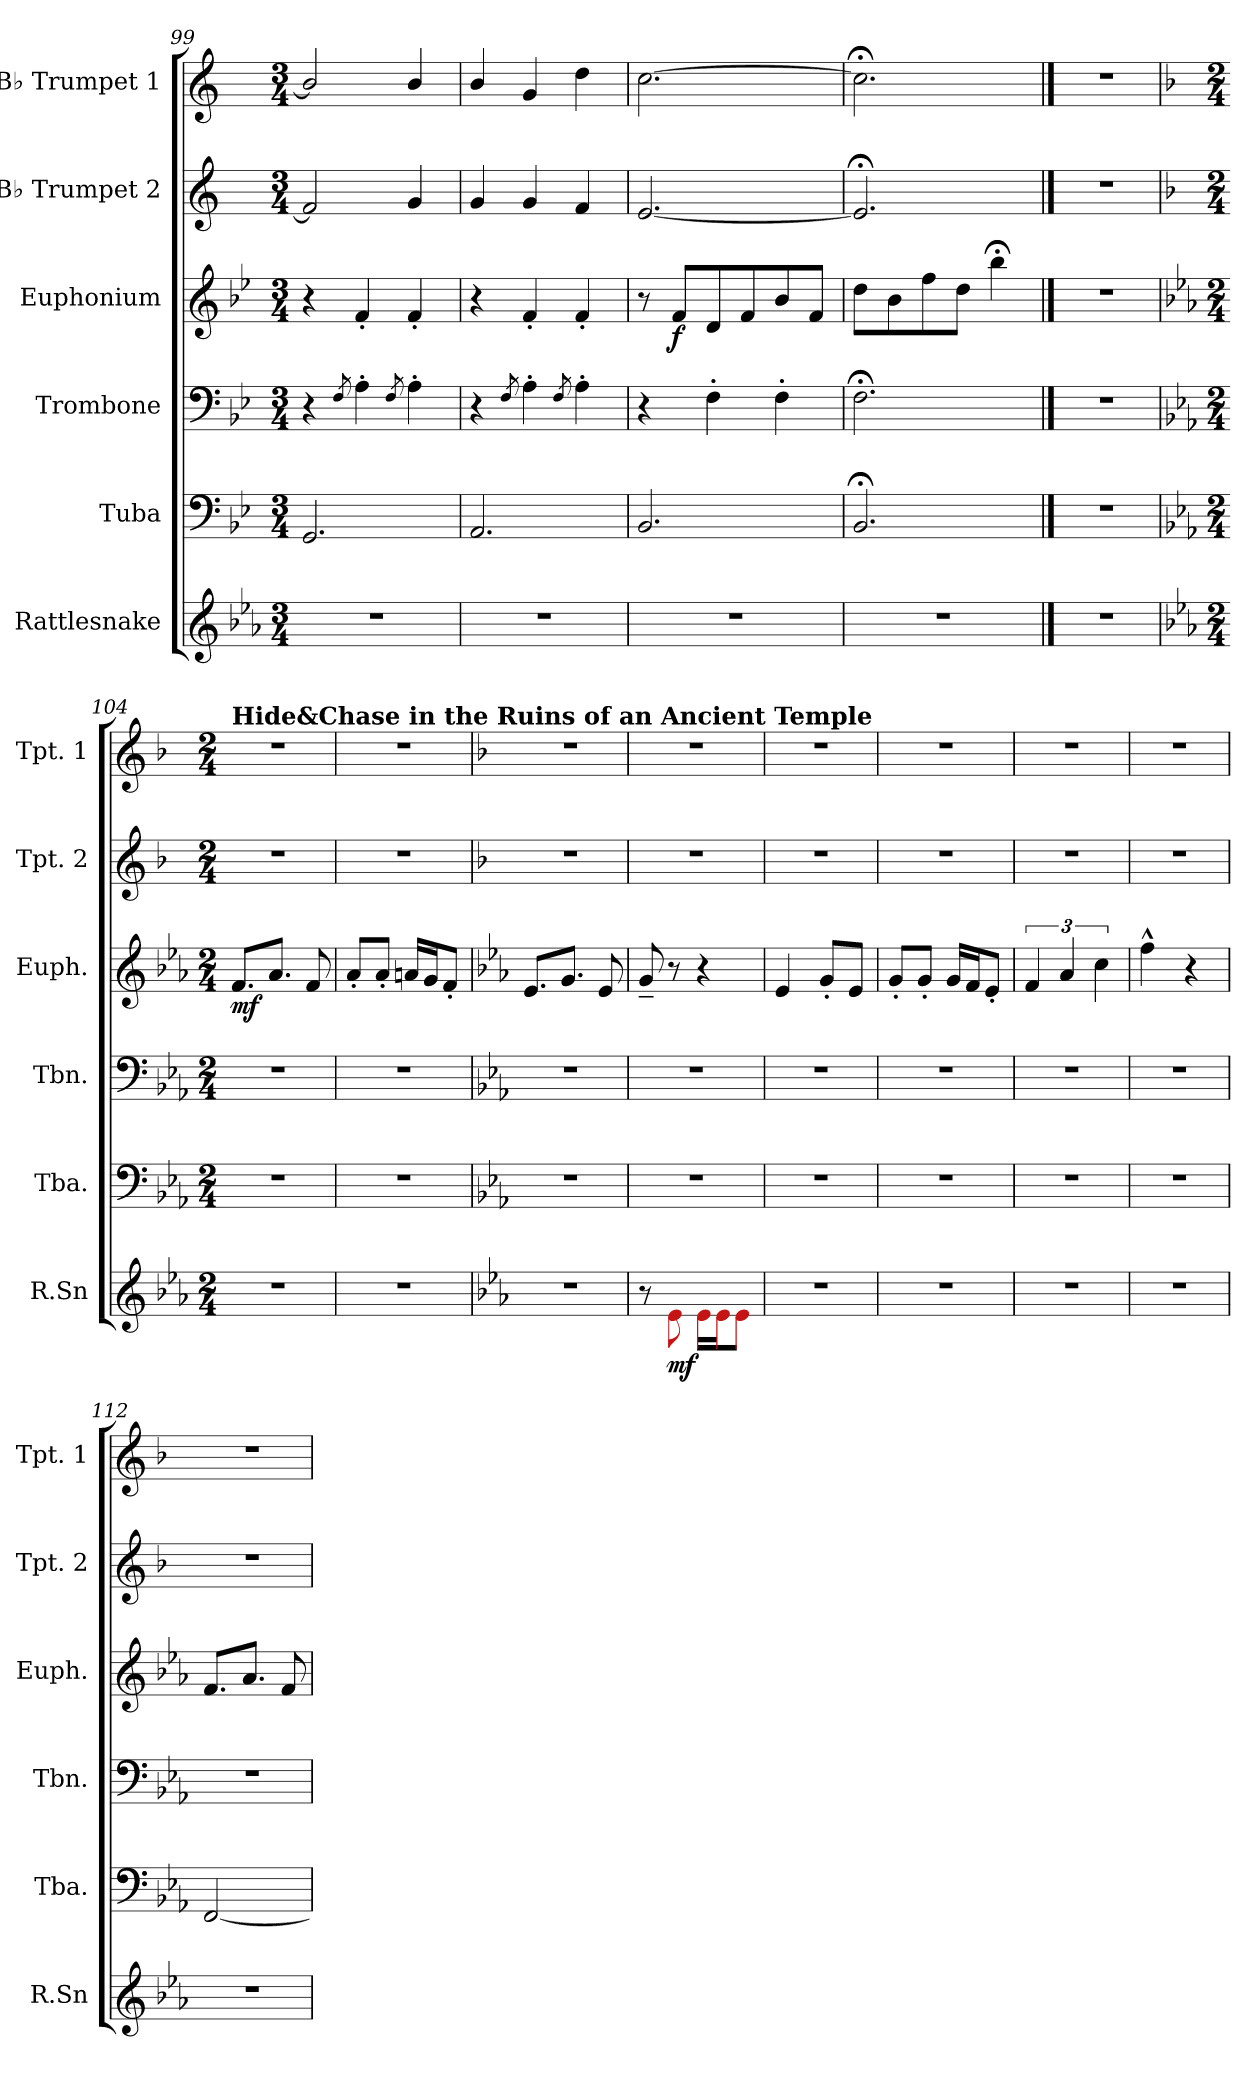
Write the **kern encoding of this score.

**kern	**dynam	**kern	**kern	**kern	**dynam	**kern	**kern
*part6	*part6	*part5	*part4	*part3	*part3	*part2	*part1
*staff6	*staff6	*staff5	*staff4	*staff3	*staff3	*staff2	*staff1
*I"Rattlesnake	*	*I"Tuba	*I"Trombone	*I"Euphonium	*	*I"B♭ Trumpet 2	*I"B♭ Trumpet 1
*I'R.Sn	*	*I'Tba.	*I'Tbn.	*I'Euph.	*	*I'Tpt. 2	*I'Tpt. 1
*clefG2	*	*clefF4	*clefF4	*clefG2	*	*clefG2	*clefG2
*	*	*	*	*ITrd7c12	*	*ITrd1c2	*ITrd1c2
*k[b-e-a-]	*	*k[b-e-]	*k[b-e-]	*k[b-e-]	*	*k[b-e-]	*k[b-e-]
*M3/4	*	*M3/4	*M3/4	*M3/4	*	*M3/4	*M3/4
=99	=99	=99	=99	=99	=99	=99	=99
2.r	.	2.GG/	4r	4r	.	2e-/]	2a/]
.	.	.	8qF/	.	.	.	.
.	.	.	4A'\	4F'/	.	.	.
.	.	.	8qF/	.	.	.	.
.	.	.	4A'\	4F'/	.	4f/	4a/
!!LO:LB:g=z
=100	=100	=100	=100	=100	=100	=100	=100
2.r	.	2.AA/	4r	4r	.	4f/	4a/
.	.	.	8qF/	.	.	.	.
.	.	.	4A'\	4F'/	.	4f/	4f/
.	.	.	8qF/	.	.	.	.
.	.	.	4A'\	4F'/	.	4e-/	4cc\
=101	=101	=101	=101	=101	=101	=101	=101
2.r	.	2.BB-/	4r	8r	.	[2.d/	[2.b-\
!	!	!	!	!	!LO:DY:b	!	!
.	.	.	.	8F/L	f	.	.
.	.	.	4F'\	8D/	.	.	.
.	.	.	.	8F/	.	.	.
.	.	.	4F'\	8B-/	.	.	.
.	.	.	.	8F/J	.	.	.
=102	=102	=102	=102	=102	=102	=102	=102
2.r	.	2.BB-;</	2.F;<\	8d\L	.	2.d;</]	2.b-;<\]
.	.	.	.	8B-\	.	.	.
.	.	.	.	8f\	.	.	.
.	.	.	.	8d\J	.	.	.
.	.	.	.	4b-;<\	.	.	.
==103	==103	==103	==103	==103	==103	==103	==103
2.r	.	2.r	2.r	2.r	.	2.r	2.r
=104	=104	=104	=104	=104	=104	=104	=104
*k[b-e-a-]	*	*k[b-e-a-]	*k[b-e-a-]	*k[b-e-a-]	*	*k[b-e-a-]	*k[b-e-a-]
*M2/4	*	*M2/4	*M2/4	*M2/4	*	*M2/4	*M2/4
!	!	!	!	!	!	!	!LO:TX:a:B:t=Hide&Chase in the Ruins of an Ancient Temple
!	!	!	!	!	!LO:DY:b	!	!
2r	.	2r	2r	8.F/L	mf	2r	2r
.	.	.	.	8.A-/J	.	.	.
.	.	.	.	8F/	.	.	.
=105	=105	=105	=105	=105	=105	=105	=105
2r	.	2r	2r	8A-'/L	.	2r	2r
.	.	.	.	8A-'/J	.	.	.
.	.	.	.	16An/LL	.	.	.
.	.	.	.	16G/J	.	.	.
.	.	.	.	8F'/J	.	.	.
!!LO:PB:g=z
=106	=106	=106	=106	=106	=106	=106	=106
*	*	*k[b-e-a-]	*k[b-e-a-]	*k[b-e-a-]	*	*k[b-e-a-]	*k[b-e-a-]
2r	.	2r	2r	8.E-/L	.	2r	2r
.	.	.	.	8.G/J	.	.	.
.	.	.	.	8E-/	.	.	.
=107	=107	=107	=107	=107	=107	=107	=107
8r	.	2r	2r	8G~/	.	2r	2r
!	!LO:DY:b	!	!	!	!	!	!
8Re\	mf	.	.	8r	.	.	.
16Re\LL	.	.	.	4r	.	.	.
16Re\J	.	.	.	.	.	.	.
8Re\J	.	.	.	.	.	.	.
=108	=108	=108	=108	=108	=108	=108	=108
2r	.	2r	2r	4E-/	.	2r	2r
.	.	.	.	8G'/L	.	.	.
.	.	.	.	8E-/J	.	.	.
=109	=109	=109	=109	=109	=109	=109	=109
2r	.	2r	2r	8G'/L	.	2r	2r
.	.	.	.	8G'/J	.	.	.
.	.	.	.	16G/LL	.	.	.
.	.	.	.	16F/J	.	.	.
.	.	.	.	8E-'/J	.	.	.
=110	=110	=110	=110	=110	=110	=110	=110
2r	.	2r	2r	6F/	.	2r	2r
.	.	.	.	6A-/	.	.	.
.	.	.	.	6c\	.	.	.
=111	=111	=111	=111	=111	=111	=111	=111
2r	.	2r	2r	4f^^\	.	2r	2r
.	.	.	.	4r	.	.	.
=112	=112	=112	=112	=112	=112	=112	=112
2r	.	[2FF/	2r	8.F/L	.	2r	2r
.	.	.	.	8.A-/J	.	.	.
.	.	.	.	8F/	.	.	.
=	=	=	=	=	=	=	=
*-	*-	*-	*-	*-	*-	*-	*-
